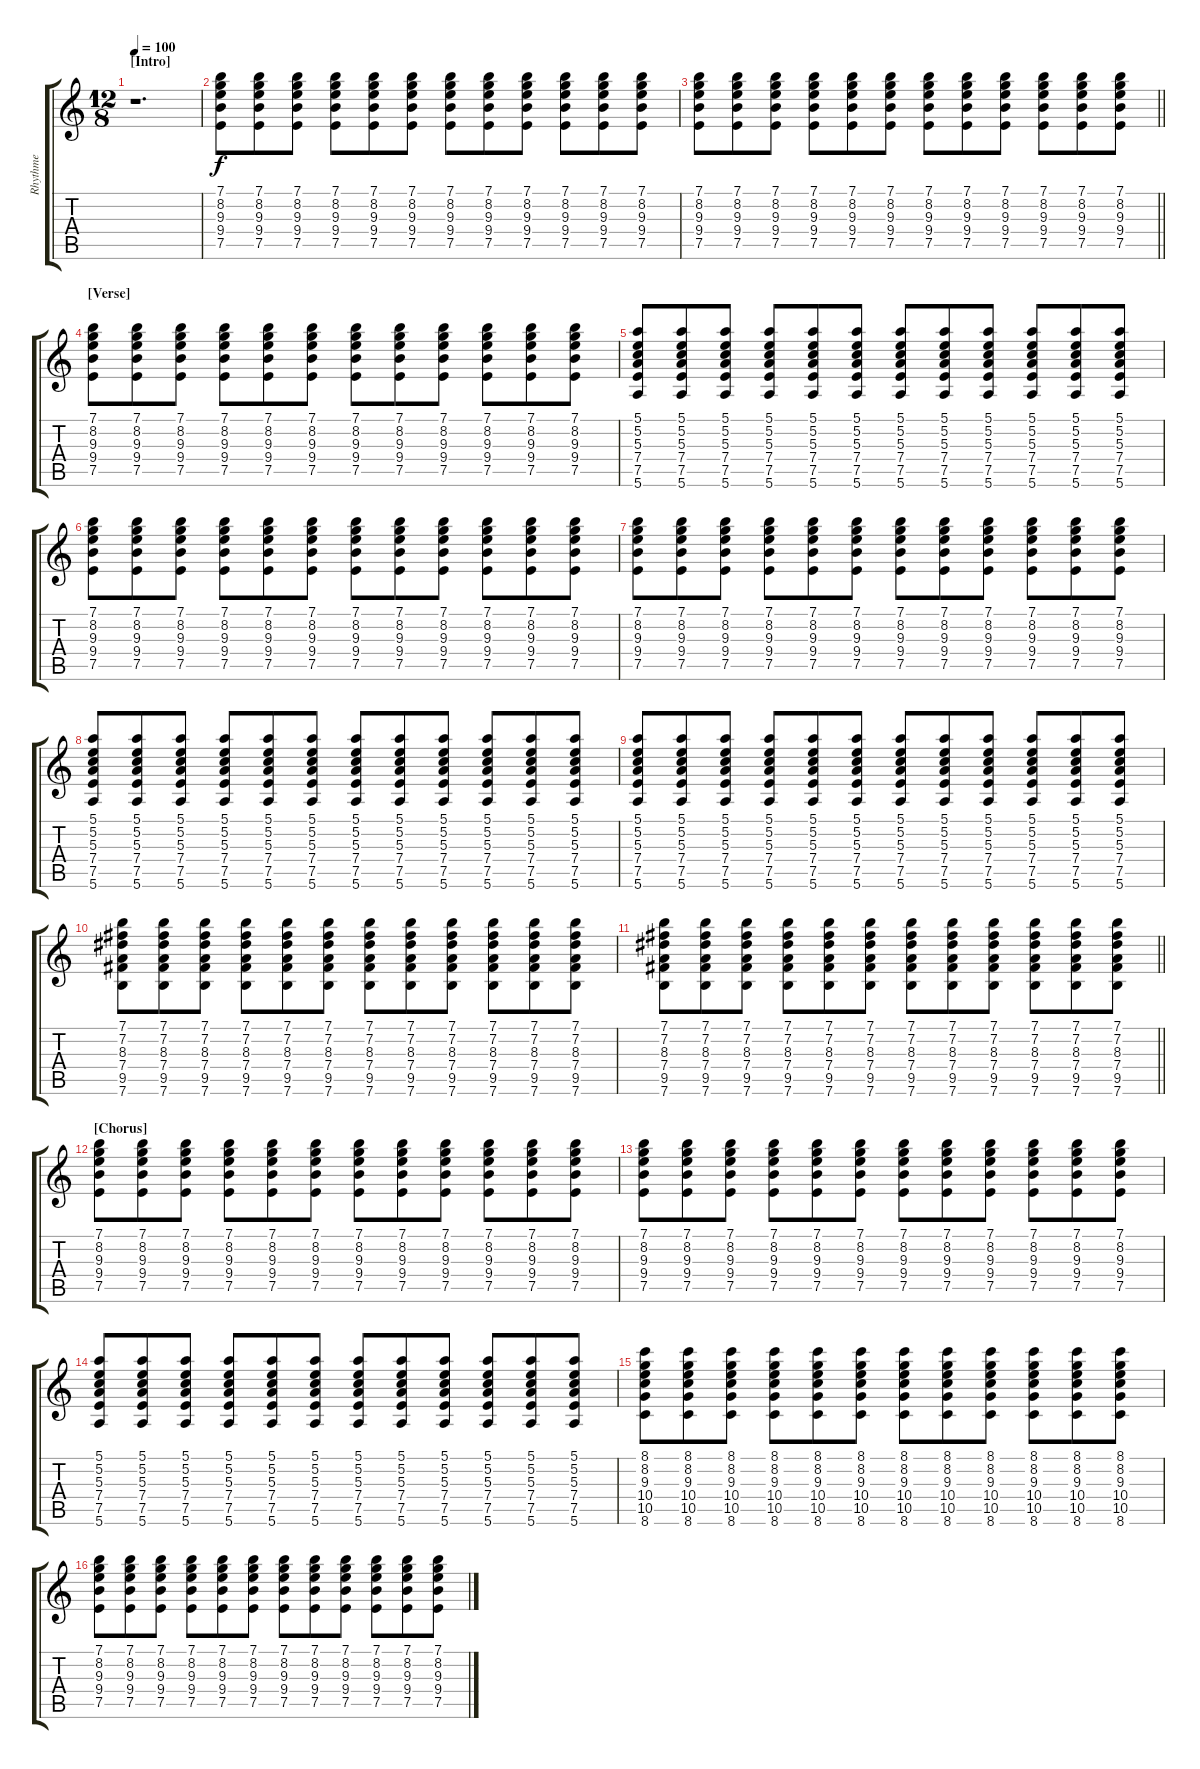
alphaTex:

\track ("Rhythme" "Rhythme") {instrument electricguitarjazz}
\staff {score tabs}
\tuning (E4 B3 G3 D3 A2 E2) {hide}
\ts (12 8)
\section ("" "[Intro]")
\tempo 100
\clef g2
\ks c
r.1{d dy f instrument electricguitarjazz} |
(7.1 8.2 9.3 9.4 7.5).8 (7.1 8.2 9.3 9.4 7.5).8 (7.1 8.2 9.3 9.4 7.5).8 (7.1 8.2 9.3 9.4 7.5).8 (7.1 8.2 9.3 9.4 7.5).8 (7.1 8.2 9.3 9.4 7.5).8 (7.1 8.2 9.3 9.4 7.5).8 (7.1 8.2 9.3 9.4 7.5).8 (7.1 8.2 9.3 9.4 7.5).8 (7.1 8.2 9.3 9.4 7.5).8 (7.1 8.2 9.3 9.4 7.5).8 (7.1 8.2 9.3 9.4 7.5).8 |
\barLineRight lightlight
(7.1 8.2 9.3 9.4 7.5).8 (7.1 8.2 9.3 9.4 7.5).8 (7.1 8.2 9.3 9.4 7.5).8 (7.1 8.2 9.3 9.4 7.5).8 (7.1 8.2 9.3 9.4 7.5).8 (7.1 8.2 9.3 9.4 7.5).8 (7.1 8.2 9.3 9.4 7.5).8 (7.1 8.2 9.3 9.4 7.5).8 (7.1 8.2 9.3 9.4 7.5).8 (7.1 8.2 9.3 9.4 7.5).8 (7.1 8.2 9.3 9.4 7.5).8 (7.1 8.2 9.3 9.4 7.5).8 |
\section ("" "[Verse]")
(7.1 8.2 9.3 9.4 7.5).8 (7.1 8.2 9.3 9.4 7.5).8 (7.1 8.2 9.3 9.4 7.5).8 (7.1 8.2 9.3 9.4 7.5).8 (7.1 8.2 9.3 9.4 7.5).8 (7.1 8.2 9.3 9.4 7.5).8 (7.1 8.2 9.3 9.4 7.5).8 (7.1 8.2 9.3 9.4 7.5).8 (7.1 8.2 9.3 9.4 7.5).8 (7.1 8.2 9.3 9.4 7.5).8 (7.1 8.2 9.3 9.4 7.5).8 (7.1 8.2 9.3 9.4 7.5).8 |
(5.1 5.2 5.3 7.4 7.5 5.6).8 (5.1 5.2 5.3 7.4 7.5 5.6).8 (5.1 5.2 5.3 7.4 7.5 5.6).8 (5.1 5.2 5.3 7.4 7.5 5.6).8 (5.1 5.2 5.3 7.4 7.5 5.6).8 (5.1 5.2 5.3 7.4 7.5 5.6).8 (5.1 5.2 5.3 7.4 7.5 5.6).8 (5.1 5.2 5.3 7.4 7.5 5.6).8 (5.1 5.2 5.3 7.4 7.5 5.6).8 (5.1 5.2 5.3 7.4 7.5 5.6).8 (5.1 5.2 5.3 7.4 7.5 5.6).8 (5.1 5.2 5.3 7.4 7.5 5.6).8 |
(7.1 8.2 9.3 9.4 7.5).8 (7.1 8.2 9.3 9.4 7.5).8 (7.1 8.2 9.3 9.4 7.5).8 (7.1 8.2 9.3 9.4 7.5).8 (7.1 8.2 9.3 9.4 7.5).8 (7.1 8.2 9.3 9.4 7.5).8 (7.1 8.2 9.3 9.4 7.5).8 (7.1 8.2 9.3 9.4 7.5).8 (7.1 8.2 9.3 9.4 7.5).8 (7.1 8.2 9.3 9.4 7.5).8 (7.1 8.2 9.3 9.4 7.5).8 (7.1 8.2 9.3 9.4 7.5).8 |
(7.1 8.2 9.3 9.4 7.5).8 (7.1 8.2 9.3 9.4 7.5).8 (7.1 8.2 9.3 9.4 7.5).8 (7.1 8.2 9.3 9.4 7.5).8 (7.1 8.2 9.3 9.4 7.5).8 (7.1 8.2 9.3 9.4 7.5).8 (7.1 8.2 9.3 9.4 7.5).8 (7.1 8.2 9.3 9.4 7.5).8 (7.1 8.2 9.3 9.4 7.5).8 (7.1 8.2 9.3 9.4 7.5).8 (7.1 8.2 9.3 9.4 7.5).8 (7.1 8.2 9.3 9.4 7.5).8 |
(5.1 5.2 5.3 7.4 7.5 5.6).8 (5.1 5.2 5.3 7.4 7.5 5.6).8 (5.1 5.2 5.3 7.4 7.5 5.6).8 (5.1 5.2 5.3 7.4 7.5 5.6).8 (5.1 5.2 5.3 7.4 7.5 5.6).8 (5.1 5.2 5.3 7.4 7.5 5.6).8 (5.1 5.2 5.3 7.4 7.5 5.6).8 (5.1 5.2 5.3 7.4 7.5 5.6).8 (5.1 5.2 5.3 7.4 7.5 5.6).8 (5.1 5.2 5.3 7.4 7.5 5.6).8 (5.1 5.2 5.3 7.4 7.5 5.6).8 (5.1 5.2 5.3 7.4 7.5 5.6).8 |
(5.1 5.2 5.3 7.4 7.5 5.6).8 (5.1 5.2 5.3 7.4 7.5 5.6).8 (5.1 5.2 5.3 7.4 7.5 5.6).8 (5.1 5.2 5.3 7.4 7.5 5.6).8 (5.1 5.2 5.3 7.4 7.5 5.6).8 (5.1 5.2 5.3 7.4 7.5 5.6).8 (5.1 5.2 5.3 7.4 7.5 5.6).8 (5.1 5.2 5.3 7.4 7.5 5.6).8 (5.1 5.2 5.3 7.4 7.5 5.6).8 (5.1 5.2 5.3 7.4 7.5 5.6).8 (5.1 5.2 5.3 7.4 7.5 5.6).8 (5.1 5.2 5.3 7.4 7.5 5.6).8 |
(7.1 7.2 8.3 7.4 9.5 7.6).8 (7.1 7.2 8.3 7.4 9.5 7.6).8 (7.1 7.2 8.3 7.4 9.5 7.6).8 (7.1 7.2 8.3 7.4 9.5 7.6).8 (7.1 7.2 8.3 7.4 9.5 7.6).8 (7.1 7.2 8.3 7.4 9.5 7.6).8 (7.1 7.2 8.3 7.4 9.5 7.6).8 (7.1 7.2 8.3 7.4 9.5 7.6).8 (7.1 7.2 8.3 7.4 9.5 7.6).8 (7.1 7.2 8.3 7.4 9.5 7.6).8 (7.1 7.2 8.3 7.4 9.5 7.6).8 (7.1 7.2 8.3 7.4 9.5 7.6).8 |
\barLineRight lightlight
(7.1 7.2 8.3 7.4 9.5 7.6).8 (7.1 7.2 8.3 7.4 9.5 7.6).8 (7.1 7.2 8.3 7.4 9.5 7.6).8 (7.1 7.2 8.3 7.4 9.5 7.6).8 (7.1 7.2 8.3 7.4 9.5 7.6).8 (7.1 7.2 8.3 7.4 9.5 7.6).8 (7.1 7.2 8.3 7.4 9.5 7.6).8 (7.1 7.2 8.3 7.4 9.5 7.6).8 (7.1 7.2 8.3 7.4 9.5 7.6).8 (7.1 7.2 8.3 7.4 9.5 7.6).8 (7.1 7.2 8.3 7.4 9.5 7.6).8 (7.1 7.2 8.3 7.4 9.5 7.6).8 |
\section ("" "[Chorus]")
(7.1 8.2 9.3 9.4 7.5).8 (7.1 8.2 9.3 9.4 7.5).8 (7.1 8.2 9.3 9.4 7.5).8 (7.1 8.2 9.3 9.4 7.5).8 (7.1 8.2 9.3 9.4 7.5).8 (7.1 8.2 9.3 9.4 7.5).8 (7.1 8.2 9.3 9.4 7.5).8 (7.1 8.2 9.3 9.4 7.5).8 (7.1 8.2 9.3 9.4 7.5).8 (7.1 8.2 9.3 9.4 7.5).8 (7.1 8.2 9.3 9.4 7.5).8 (7.1 8.2 9.3 9.4 7.5).8 |
(7.1 8.2 9.3 9.4 7.5).8 (7.1 8.2 9.3 9.4 7.5).8 (7.1 8.2 9.3 9.4 7.5).8 (7.1 8.2 9.3 9.4 7.5).8 (7.1 8.2 9.3 9.4 7.5).8 (7.1 8.2 9.3 9.4 7.5).8 (7.1 8.2 9.3 9.4 7.5).8 (7.1 8.2 9.3 9.4 7.5).8 (7.1 8.2 9.3 9.4 7.5).8 (7.1 8.2 9.3 9.4 7.5).8 (7.1 8.2 9.3 9.4 7.5).8 (7.1 8.2 9.3 9.4 7.5).8 |
(5.1 5.2 5.3 7.4 7.5 5.6).8 (5.1 5.2 5.3 7.4 7.5 5.6).8 (5.1 5.2 5.3 7.4 7.5 5.6).8 (5.1 5.2 5.3 7.4 7.5 5.6).8 (5.1 5.2 5.3 7.4 7.5 5.6).8 (5.1 5.2 5.3 7.4 7.5 5.6).8 (5.1 5.2 5.3 7.4 7.5 5.6).8 (5.1 5.2 5.3 7.4 7.5 5.6).8 (5.1 5.2 5.3 7.4 7.5 5.6).8 (5.1 5.2 5.3 7.4 7.5 5.6).8 (5.1 5.2 5.3 7.4 7.5 5.6).8 (5.1 5.2 5.3 7.4 7.5 5.6).8 |
(8.1 8.2 9.3 10.4 10.5 8.6).8 (8.1 8.2 9.3 10.4 10.5 8.6).8 (8.1 8.2 9.3 10.4 10.5 8.6).8 (8.1 8.2 9.3 10.4 10.5 8.6).8 (8.1 8.2 9.3 10.4 10.5 8.6).8 (8.1 8.2 9.3 10.4 10.5 8.6).8 (8.1 8.2 9.3 10.4 10.5 8.6).8 (8.1 8.2 9.3 10.4 10.5 8.6).8 (8.1 8.2 9.3 10.4 10.5 8.6).8 (8.1 8.2 9.3 10.4 10.5 8.6).8 (8.1 8.2 9.3 10.4 10.5 8.6).8 (8.1 8.2 9.3 10.4 10.5 8.6).8 |
(7.1 8.2 9.3 9.4 7.5).8 (7.1 8.2 9.3 9.4 7.5).8 (7.1 8.2 9.3 9.4 7.5).8 (7.1 8.2 9.3 9.4 7.5).8 (7.1 8.2 9.3 9.4 7.5).8 (7.1 8.2 9.3 9.4 7.5).8 (7.1 8.2 9.3 9.4 7.5).8 (7.1 8.2 9.3 9.4 7.5).8 (7.1 8.2 9.3 9.4 7.5).8 (7.1 8.2 9.3 9.4 7.5).8 (7.1 8.2 9.3 9.4 7.5).8 (7.1 8.2 9.3 9.4 7.5).8
